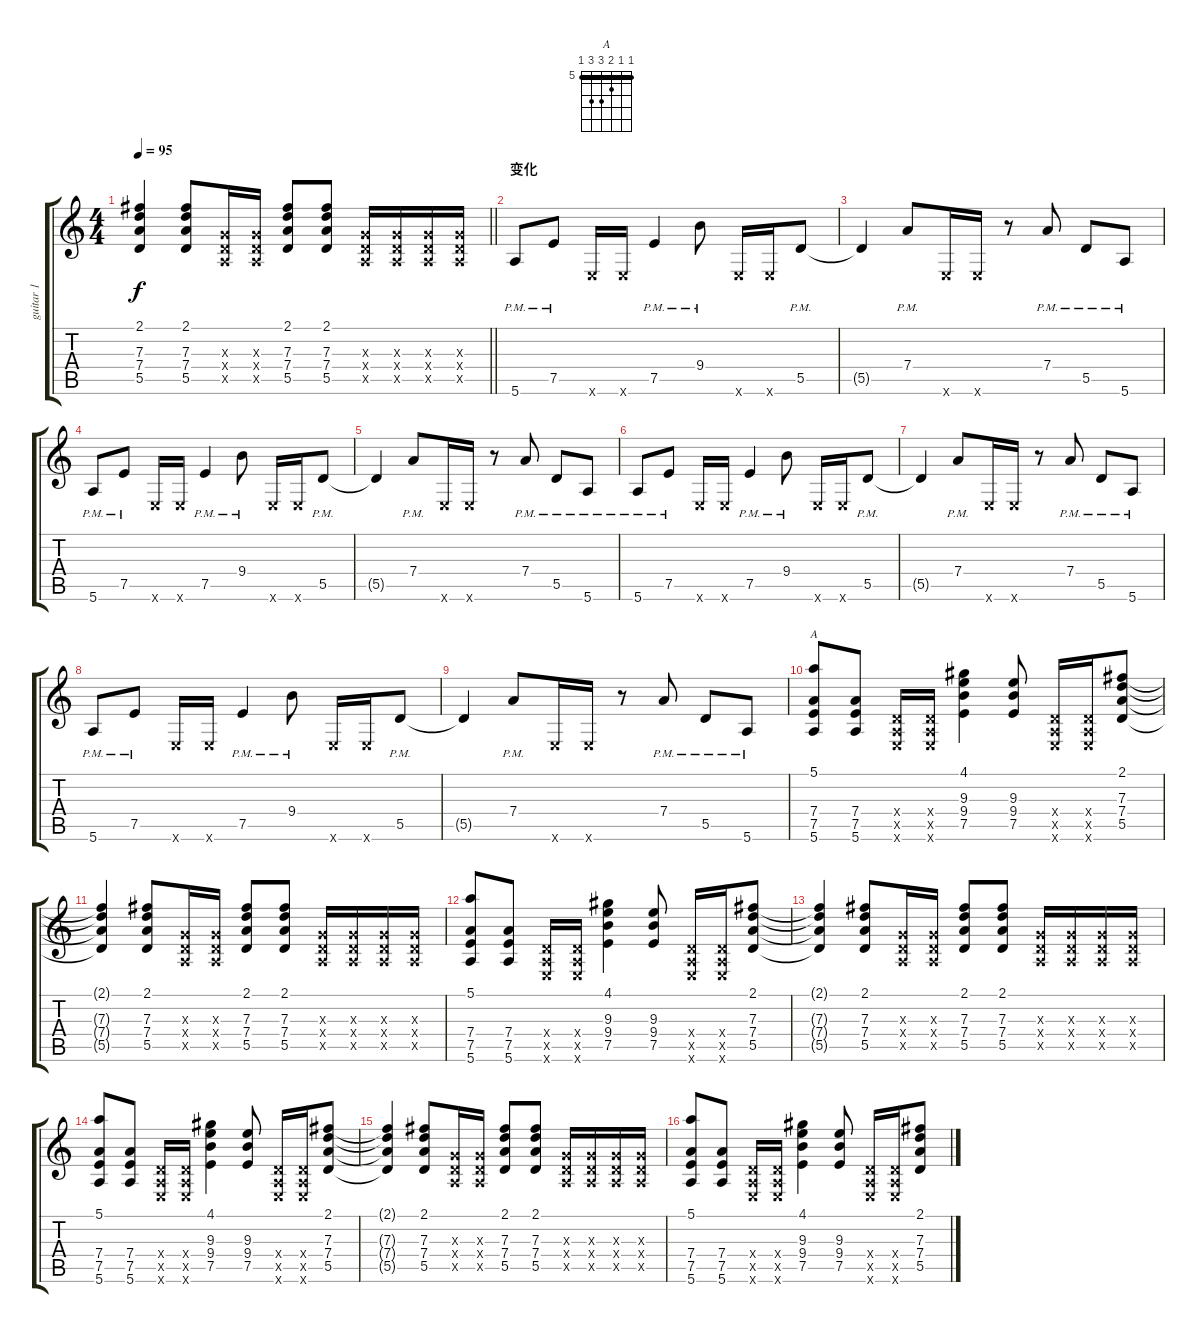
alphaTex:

\track ("guitar 1" "guitar 1") {instrument acousticguitarnylon}
\staff {score tabs}
\tuning (E4 B3 G3 D3 A2 E2) {hide}
\chord ("A" 5 5 6 7 7 5) {firstfret 5 barre 5}
\ts (4 4)
\tempo 95
\clef g2
\barLineRight lightlight
\ks c
(2.1{t} 7.3{t} 7.4{t} 5.5{t}).4{dy f} (2.1 7.3 7.4 5.5).8 (0.3{x} 0.4{x} 0.5{x}).16 (0.3{x} 0.4{x} 0.5{x}).16 (2.1 7.3 7.4 5.5).8 (2.1 7.3 7.4 5.5).8 (0.3{x} 0.4{x} 0.5{x}).16 (0.3{x} 0.4{x} 0.5{x}).16 (0.3{x} 0.4{x} 0.5{x}).16 (0.3{x} 0.4{x} 0.5{x}).16 |
\section ("" "变化")
5.6{pm}.8 7.5{pm}.8 0.6{x}.16 0.6{x}.16 7.5{pm}.4 9.4{pm}.8 0.6{x}.16 0.6{x}.16 5.5{pm}.8 |
5.5{t}.4 7.4{pm}.8 0.6{x}.16 0.6{x}.16 r.8 7.4{pm}.8 5.5{pm}.8 5.6{pm}.8 |
5.6{pm}.8 7.5{pm}.8 0.6{x}.16 0.6{x}.16 7.5{pm}.4 9.4{pm}.8 0.6{x}.16 0.6{x}.16 5.5{pm}.8 |
5.5{t}.4 7.4{pm}.8 0.6{x}.16 0.6{x}.16 r.8 7.4{pm}.8 5.5{pm}.8 5.6{pm}.8 |
5.6{pm}.8 7.5{pm}.8 0.6{x}.16 0.6{x}.16 7.5{pm}.4 9.4{pm}.8 0.6{x}.16 0.6{x}.16 5.5{pm}.8 |
5.5{t}.4 7.4{pm}.8 0.6{x}.16 0.6{x}.16 r.8 7.4{pm}.8 5.5{pm}.8 5.6{pm}.8 |
5.6{pm}.8 7.5{pm}.8 0.6{x}.16 0.6{x}.16 7.5{pm}.4 9.4{pm}.8 0.6{x}.16 0.6{x}.16 5.5{pm}.8 |
5.5{t}.4 7.4{pm}.8 0.6{x}.16 0.6{x}.16 r.8 7.4{pm}.8 5.5{pm}.8 5.6{pm}.8 |
(5.1 7.4 7.5 5.6).8{ch "A"} (7.4 7.5 5.6).8 (0.4{x} 0.5{x} 0.6{x}).16 (0.4{x} 0.5{x} 0.6{x}).16 (4.1 9.3 9.4 7.5).4 (9.3 9.4 7.5).8 (0.4{x} 0.5{x} 0.6{x}).16 (0.4{x} 0.5{x} 0.6{x}).16 (2.1 7.3 7.4 5.5).8 |
(2.1{t} 7.3{t} 7.4{t} 5.5{t}).4 (2.1 7.3 7.4 5.5).8 (0.3{x} 0.4{x} 0.5{x}).16 (0.3{x} 0.4{x} 0.5{x}).16 (2.1 7.3 7.4 5.5).8 (2.1 7.3 7.4 5.5).8 (0.3{x} 0.4{x} 0.5{x}).16 (0.3{x} 0.4{x} 0.5{x}).16 (0.3{x} 0.4{x} 0.5{x}).16 (0.3{x} 0.4{x} 0.5{x}).16 |
(5.1 7.4 7.5 5.6).8 (7.4 7.5 5.6).8 (0.4{x} 0.5{x} 0.6{x}).16 (0.4{x} 0.5{x} 0.6{x}).16 (4.1 9.3 9.4 7.5).4 (9.3 9.4 7.5).8 (0.4{x} 0.5{x} 0.6{x}).16 (0.4{x} 0.5{x} 0.6{x}).16 (2.1 7.3 7.4 5.5).8 |
(2.1{t} 7.3{t} 7.4{t} 5.5{t}).4 (2.1 7.3 7.4 5.5).8 (0.3{x} 0.4{x} 0.5{x}).16 (0.3{x} 0.4{x} 0.5{x}).16 (2.1 7.3 7.4 5.5).8 (2.1 7.3 7.4 5.5).8 (0.3{x} 0.4{x} 0.5{x}).16 (0.3{x} 0.4{x} 0.5{x}).16 (0.3{x} 0.4{x} 0.5{x}).16 (0.3{x} 0.4{x} 0.5{x}).16 |
(5.1 7.4 7.5 5.6).8 (7.4 7.5 5.6).8 (0.4{x} 0.5{x} 0.6{x}).16 (0.4{x} 0.5{x} 0.6{x}).16 (4.1 9.3 9.4 7.5).4 (9.3 9.4 7.5).8 (0.4{x} 0.5{x} 0.6{x}).16 (0.4{x} 0.5{x} 0.6{x}).16 (2.1 7.3 7.4 5.5).8 |
(2.1{t} 7.3{t} 7.4{t} 5.5{t}).4 (2.1 7.3 7.4 5.5).8 (0.3{x} 0.4{x} 0.5{x}).16 (0.3{x} 0.4{x} 0.5{x}).16 (2.1 7.3 7.4 5.5).8 (2.1 7.3 7.4 5.5).8 (0.3{x} 0.4{x} 0.5{x}).16 (0.3{x} 0.4{x} 0.5{x}).16 (0.3{x} 0.4{x} 0.5{x}).16 (0.3{x} 0.4{x} 0.5{x}).16 |
(5.1 7.4 7.5 5.6).8 (7.4 7.5 5.6).8 (0.4{x} 0.5{x} 0.6{x}).16 (0.4{x} 0.5{x} 0.6{x}).16 (4.1 9.3 9.4 7.5).4 (9.3 9.4 7.5).8 (0.4{x} 0.5{x} 0.6{x}).16 (0.4{x} 0.5{x} 0.6{x}).16 (2.1 7.3 7.4 5.5).8
